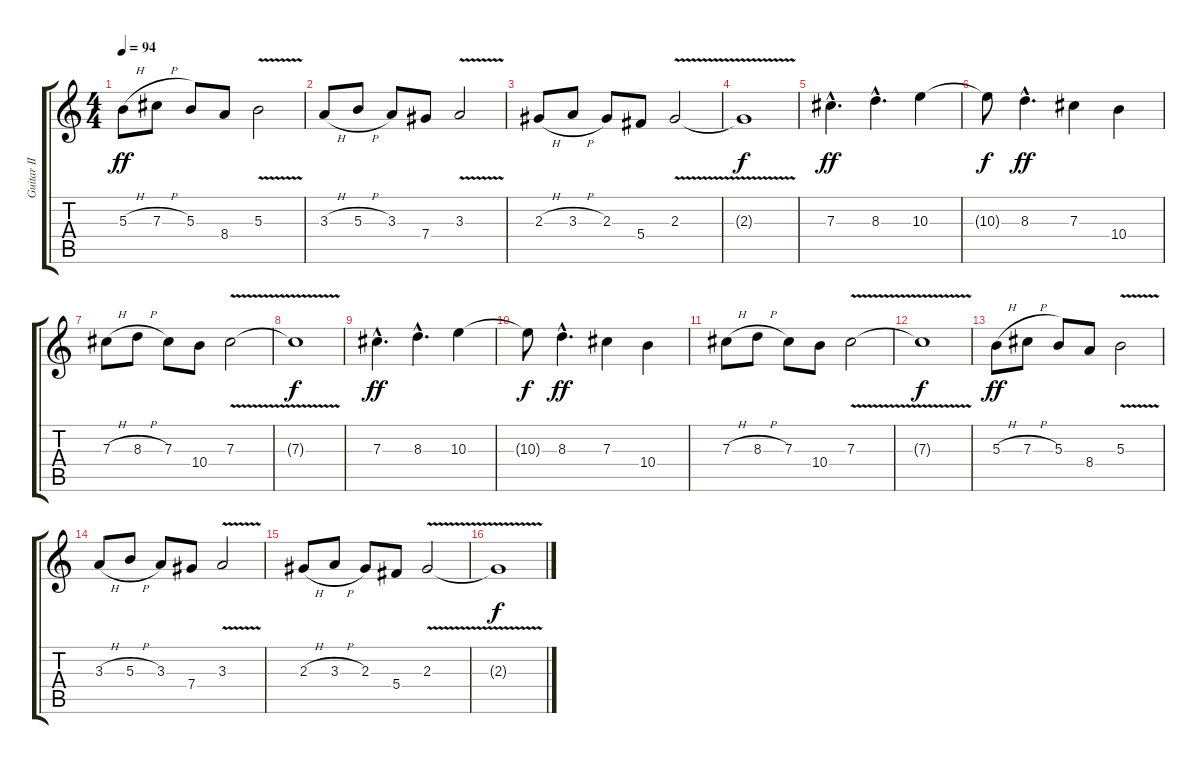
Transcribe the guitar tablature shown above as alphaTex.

\track ("Guitar II" "Guitar II") {instrument overdrivenguitar}
\staff {score tabs}
\tuning (Eb4 Bb3 Gb3 Db3 Ab2 Eb2) {hide}
\ts (4 4)
\tempo 94
\clef g2
\ks c
5.3{h}.8{dy ff} 7.3{h}.8 5.3.8 8.4.8 5.3{v}.2 |
3.3{h}.8 5.3{h}.8 3.3.8 7.4.8 3.3{v}.2 |
2.3{h}.8 3.3{h}.8 2.3.8 5.4.8 2.3{v}.2 |
2.3{t}.1{dy f} |
7.3{hac}.4{d dy ff} 8.3{hac}.4{d} 10.3.4 |
10.3{t}.8{dy f} 8.3{hac}.4{d dy ff} 7.3.4 10.4.4 |
7.3{h}.8 8.3{h}.8 7.3.8 10.4.8 7.3{v}.2 |
7.3{t}.1{dy f} |
7.3{hac}.4{d dy ff} 8.3{hac}.4{d} 10.3.4 |
10.3{t}.8{dy f} 8.3{hac}.4{d dy ff} 7.3.4 10.4.4 |
7.3{h}.8 8.3{h}.8 7.3.8 10.4.8 7.3{v}.2 |
7.3{t}.1{dy f} |
5.3{h}.8{dy ff} 7.3{h}.8 5.3.8 8.4.8 5.3{v}.2 |
3.3{h}.8 5.3{h}.8 3.3.8 7.4.8 3.3{v}.2 |
2.3{h}.8 3.3{h}.8 2.3.8 5.4.8 2.3{v}.2 |
2.3{t}.1{dy f}
